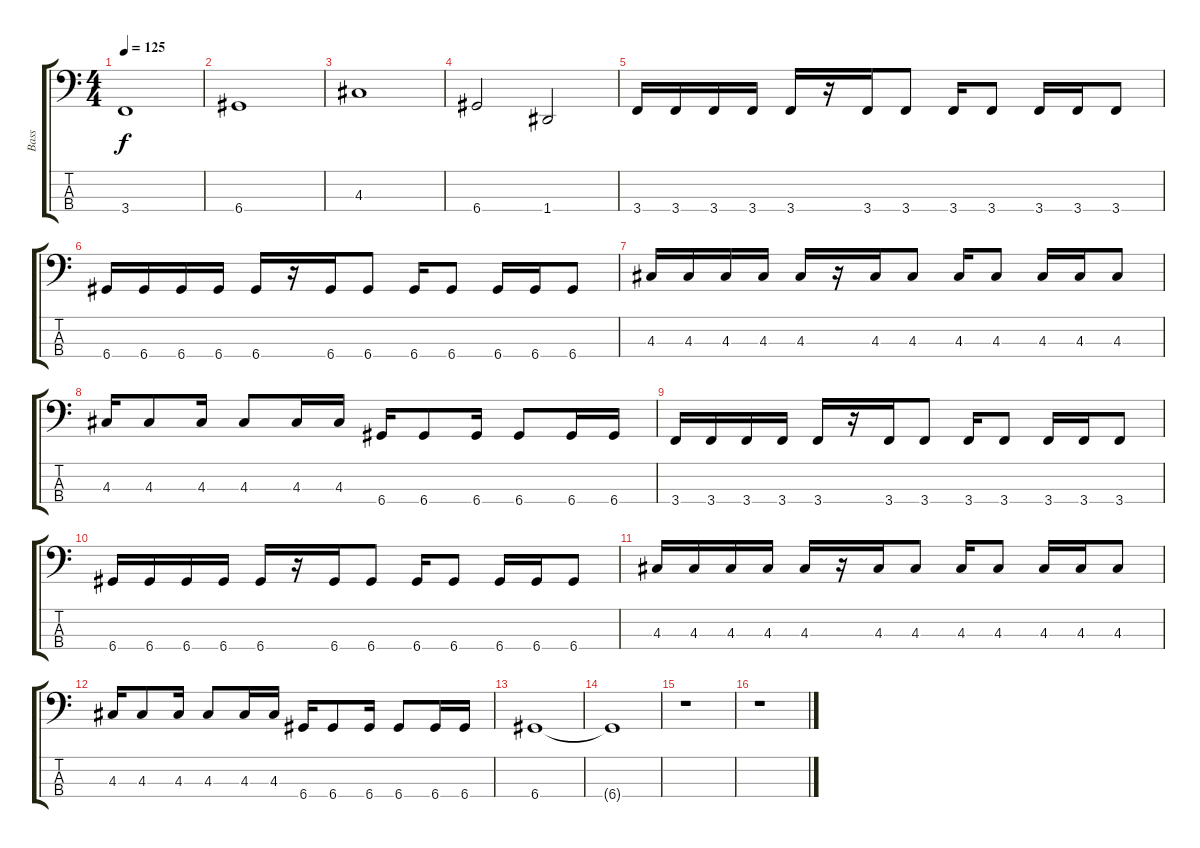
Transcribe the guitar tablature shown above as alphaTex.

\track ("Bass" "Bass") {instrument electricbassfinger}
\staff {score tabs}
\tuning (G2 D2 A1 D1) {hide}
\ts (4 4)
\tempo 125
\clef f4
\ks c
3.4.1{dy f} |
6.4.1 |
4.3.1 |
6.4.2 1.4.2 |
3.4.16 3.4.16 3.4.16 3.4.16 3.4.16 r.16 3.4.16 3.4.8 3.4.16 3.4.8 3.4.16 3.4.16 3.4.8 |
6.4.16 6.4.16 6.4.16 6.4.16 6.4.16 r.16 6.4.16 6.4.8 6.4.16 6.4.8 6.4.16 6.4.16 6.4.8 |
4.3.16 4.3.16 4.3.16 4.3.16 4.3.16 r.16 4.3.16 4.3.8 4.3.16 4.3.8 4.3.16 4.3.16 4.3.8 |
4.3.16 4.3.8 4.3.16 4.3.8 4.3.16 4.3.16 6.4.16 6.4.8 6.4.16 6.4.8 6.4.16 6.4.16 |
3.4.16 3.4.16 3.4.16 3.4.16 3.4.16 r.16 3.4.16 3.4.8 3.4.16 3.4.8 3.4.16 3.4.16 3.4.8 |
6.4.16 6.4.16 6.4.16 6.4.16 6.4.16 r.16 6.4.16 6.4.8 6.4.16 6.4.8 6.4.16 6.4.16 6.4.8 |
4.3.16 4.3.16 4.3.16 4.3.16 4.3.16 r.16 4.3.16 4.3.8 4.3.16 4.3.8 4.3.16 4.3.16 4.3.8 |
4.3.16 4.3.8 4.3.16 4.3.8 4.3.16 4.3.16 6.4.16 6.4.8 6.4.16 6.4.8 6.4.16 6.4.16 |
6.4.1 |
6.4{t}.1 |
r.1 |
r.1
